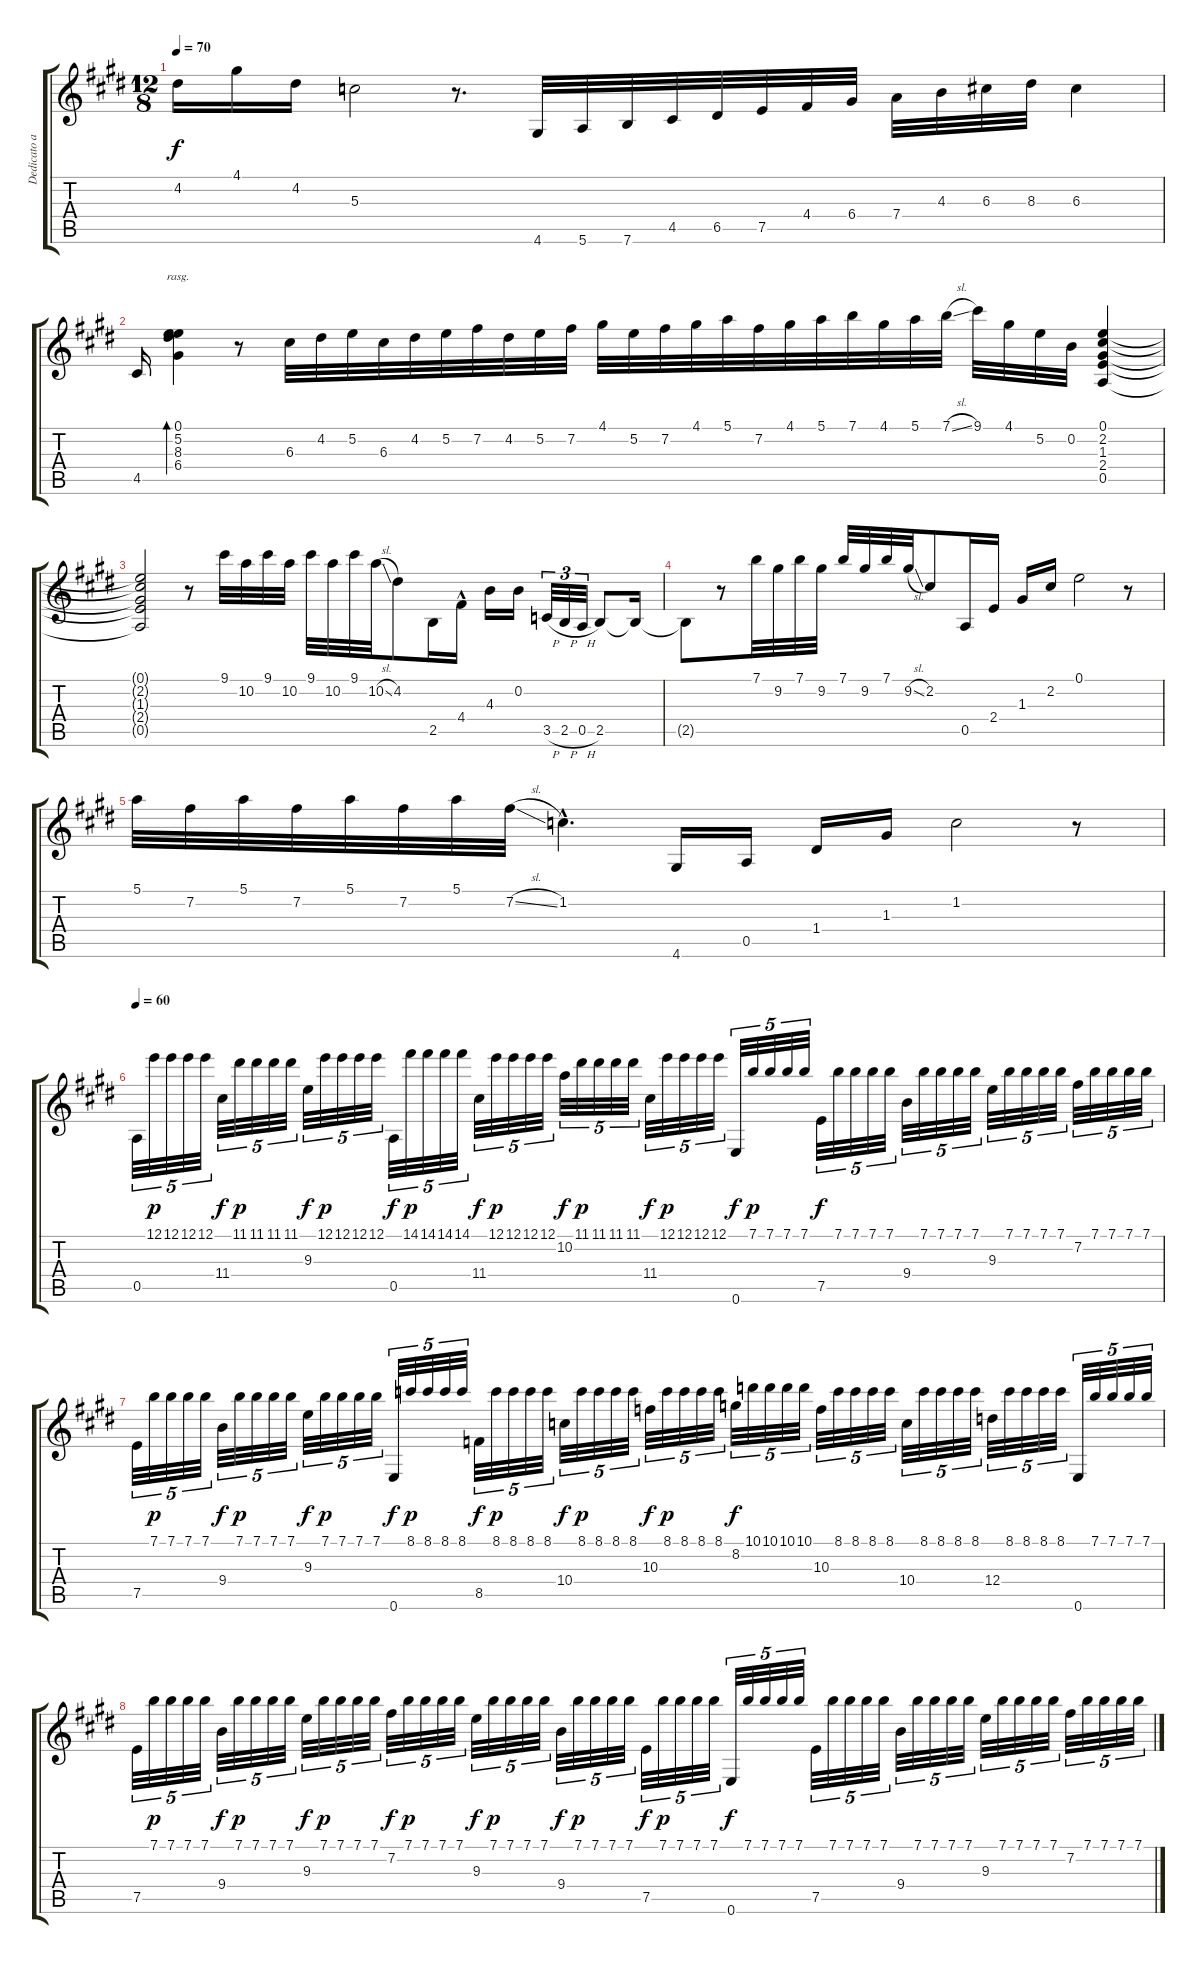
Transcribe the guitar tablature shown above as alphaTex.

\track ("Dedicato a mia madre" "Dedicato a") {instrument acousticguitarnylon}
\staff {score tabs}
\tuning (E4 B3 G3 D3 A2 E2) {hide}
\ts (12 8)
\tempo 70
\clef g2
\ks e
4.2.16{dy f} 4.1.16 4.2.16 5.3.2 r.8{d} 4.6.32 5.6.32 7.6.32 4.5.32 6.5.32 7.5.32 4.4.32 6.4.32 7.4.32 4.3.32 6.3.32 8.3.32 6.3.4 |
4.5.16 (0.1 5.2 8.3 6.4).4{bd 240 rasg ii} r.8 6.3.32 4.2.32 5.2.32 6.3.32 4.2.32 5.2.32 7.2.32 4.2.32 5.2.32 7.2.32 4.1.32 5.2.32 7.2.32 4.1.32 5.1.32 7.2.32 4.1.32 5.1.32 7.1.32 4.1.32 5.1.32 7.1{sl}.32 9.1.32 4.1.32 5.2.32 0.2.32 (0.1 2.2 1.3 2.4 0.5).4 |
(0.1{t} 2.2{t} 1.3{t} 2.4{t} 0.5{t}).2 r.8 9.1.32 10.2.32 9.1.32 10.2.32 9.1.32 10.2.32 9.1.32 10.2{sl}.32 4.2.8 2.5.16 4.4{hac}.16 4.3.16 0.2.16 3.5{h}.32{tu (3 2)} 2.5{h}.32{tu (3 2)} 0.5{h}.32{tu (3 2)} 2.5.8 2.5{t}.16 |
2.5{t}.8 r.8 7.1.32 9.2.32 7.1.32 9.2.32 7.1.32 9.2.32 7.1.32 9.2{sl}.32 2.2.8 0.5.16 2.4.16 1.3.16 2.2.16 0.1.2 r.8 |
5.1.32 7.2.32 5.1.32 7.2.32 5.1.32 7.2.32 5.1.32 7.2{sl}.32 1.2{hac}.4{d} 4.6.16 0.5.16 1.4.16 1.3.16 1.2.2 r.8 |
\tempo 60
0.5.32{tu (5 4) volume 13 balance 8} 12.1.32{tu (5 4) dy p} 12.1.32{tu (5 4)} 12.1.32{tu (5 4)} 12.1.32{tu (5 4)} 11.4.32{tu (5 4) dy f} 11.1.32{tu (5 4) dy p} 11.1.32{tu (5 4)} 11.1.32{tu (5 4)} 11.1.32{tu (5 4)} 9.3.32{tu (5 4) dy f} 12.1.32{tu (5 4) dy p} 12.1.32{tu (5 4)} 12.1.32{tu (5 4)} 12.1.32{tu (5 4)} 0.5.32{tu (5 4) dy f} 14.1.32{tu (5 4) dy p} 14.1.32{tu (5 4)} 14.1.32{tu (5 4)} 14.1.32{tu (5 4)} 11.4.32{tu (5 4) dy f} 12.1.32{tu (5 4) dy p} 12.1.32{tu (5 4)} 12.1.32{tu (5 4)} 12.1.32{tu (5 4)} 10.2.32{tu (5 4) dy f} 11.1.32{tu (5 4) dy p} 11.1.32{tu (5 4)} 11.1.32{tu (5 4)} 11.1.32{tu (5 4)} 11.4.32{tu (5 4) dy f} 12.1.32{tu (5 4) dy p} 12.1.32{tu (5 4)} 12.1.32{tu (5 4)} 12.1.32{tu (5 4)} 0.6.32{tu (5 4) dy f} 7.1.32{tu (5 4) dy p} 7.1.32{tu (5 4)} 7.1.32{tu (5 4)} 7.1.32{tu (5 4)} 7.5.32{tu (5 4) dy f} 7.1.32{tu (5 4)} 7.1.32{tu (5 4)} 7.1.32{tu (5 4)} 7.1.32{tu (5 4)} 9.4.32{tu (5 4)} 7.1.32{tu (5 4)} 7.1.32{tu (5 4)} 7.1.32{tu (5 4)} 7.1.32{tu (5 4)} 9.3.32{tu (5 4)} 7.1.32{tu (5 4)} 7.1.32{tu (5 4)} 7.1.32{tu (5 4)} 7.1.32{tu (5 4)} 7.2.32{tu (5 4)} 7.1.32{tu (5 4)} 7.1.32{tu (5 4)} 7.1.32{tu (5 4)} 7.1.32{tu (5 4)} |
7.5.32{tu (5 4)} 7.1.32{tu (5 4) dy p} 7.1.32{tu (5 4)} 7.1.32{tu (5 4)} 7.1.32{tu (5 4)} 9.4.32{tu (5 4) dy f} 7.1.32{tu (5 4) dy p} 7.1.32{tu (5 4)} 7.1.32{tu (5 4)} 7.1.32{tu (5 4)} 9.3.32{tu (5 4) dy f} 7.1.32{tu (5 4) dy p} 7.1.32{tu (5 4)} 7.1.32{tu (5 4)} 7.1.32{tu (5 4)} 0.6.32{tu (5 4) dy f} 8.1.32{tu (5 4) dy p} 8.1.32{tu (5 4)} 8.1.32{tu (5 4)} 8.1.32{tu (5 4)} 8.5.32{tu (5 4) dy f} 8.1.32{tu (5 4) dy p} 8.1.32{tu (5 4)} 8.1.32{tu (5 4)} 8.1.32{tu (5 4)} 10.4.32{tu (5 4) dy f} 8.1.32{tu (5 4) dy p} 8.1.32{tu (5 4)} 8.1.32{tu (5 4)} 8.1.32{tu (5 4)} 10.3.32{tu (5 4) dy f} 8.1.32{tu (5 4) dy p} 8.1.32{tu (5 4)} 8.1.32{tu (5 4)} 8.1.32{tu (5 4)} 8.2.32{tu (5 4) dy f} 10.1.32{tu (5 4)} 10.1.32{tu (5 4)} 10.1.32{tu (5 4)} 10.1.32{tu (5 4)} 10.3.32{tu (5 4)} 8.1.32{tu (5 4)} 8.1.32{tu (5 4)} 8.1.32{tu (5 4)} 8.1.32{tu (5 4)} 10.4.32{tu (5 4)} 8.1.32{tu (5 4)} 8.1.32{tu (5 4)} 8.1.32{tu (5 4)} 8.1.32{tu (5 4)} 12.4.32{tu (5 4)} 8.1.32{tu (5 4)} 8.1.32{tu (5 4)} 8.1.32{tu (5 4)} 8.1.32{tu (5 4)} 0.6.32{tu (5 4)} 7.1.32{tu (5 4)} 7.1.32{tu (5 4)} 7.1.32{tu (5 4)} 7.1.32{tu (5 4)} |
7.5.32{tu (5 4)} 7.1.32{tu (5 4) dy p} 7.1.32{tu (5 4)} 7.1.32{tu (5 4)} 7.1.32{tu (5 4)} 9.4.32{tu (5 4) dy f} 7.1.32{tu (5 4) dy p} 7.1.32{tu (5 4)} 7.1.32{tu (5 4)} 7.1.32{tu (5 4)} 9.3.32{tu (5 4) dy f} 7.1.32{tu (5 4) dy p} 7.1.32{tu (5 4)} 7.1.32{tu (5 4)} 7.1.32{tu (5 4)} 7.2.32{tu (5 4) dy f} 7.1.32{tu (5 4) dy p} 7.1.32{tu (5 4)} 7.1.32{tu (5 4)} 7.1.32{tu (5 4)} 9.3.32{tu (5 4) dy f} 7.1.32{tu (5 4) dy p} 7.1.32{tu (5 4)} 7.1.32{tu (5 4)} 7.1.32{tu (5 4)} 9.4.32{tu (5 4) dy f} 7.1.32{tu (5 4) dy p} 7.1.32{tu (5 4)} 7.1.32{tu (5 4)} 7.1.32{tu (5 4)} 7.5.32{tu (5 4) dy f} 7.1.32{tu (5 4) dy p} 7.1.32{tu (5 4)} 7.1.32{tu (5 4)} 7.1.32{tu (5 4)} 0.6.32{tu (5 4) dy f} 7.1.32{tu (5 4)} 7.1.32{tu (5 4)} 7.1.32{tu (5 4)} 7.1.32{tu (5 4)} 7.5.32{tu (5 4)} 7.1.32{tu (5 4)} 7.1.32{tu (5 4)} 7.1.32{tu (5 4)} 7.1.32{tu (5 4)} 9.4.32{tu (5 4)} 7.1.32{tu (5 4)} 7.1.32{tu (5 4)} 7.1.32{tu (5 4)} 7.1.32{tu (5 4)} 9.3.32{tu (5 4)} 7.1.32{tu (5 4)} 7.1.32{tu (5 4)} 7.1.32{tu (5 4)} 7.1.32{tu (5 4)} 7.2.32{tu (5 4)} 7.1.32{tu (5 4)} 7.1.32{tu (5 4)} 7.1.32{tu (5 4)} 7.1.32{tu (5 4)}
